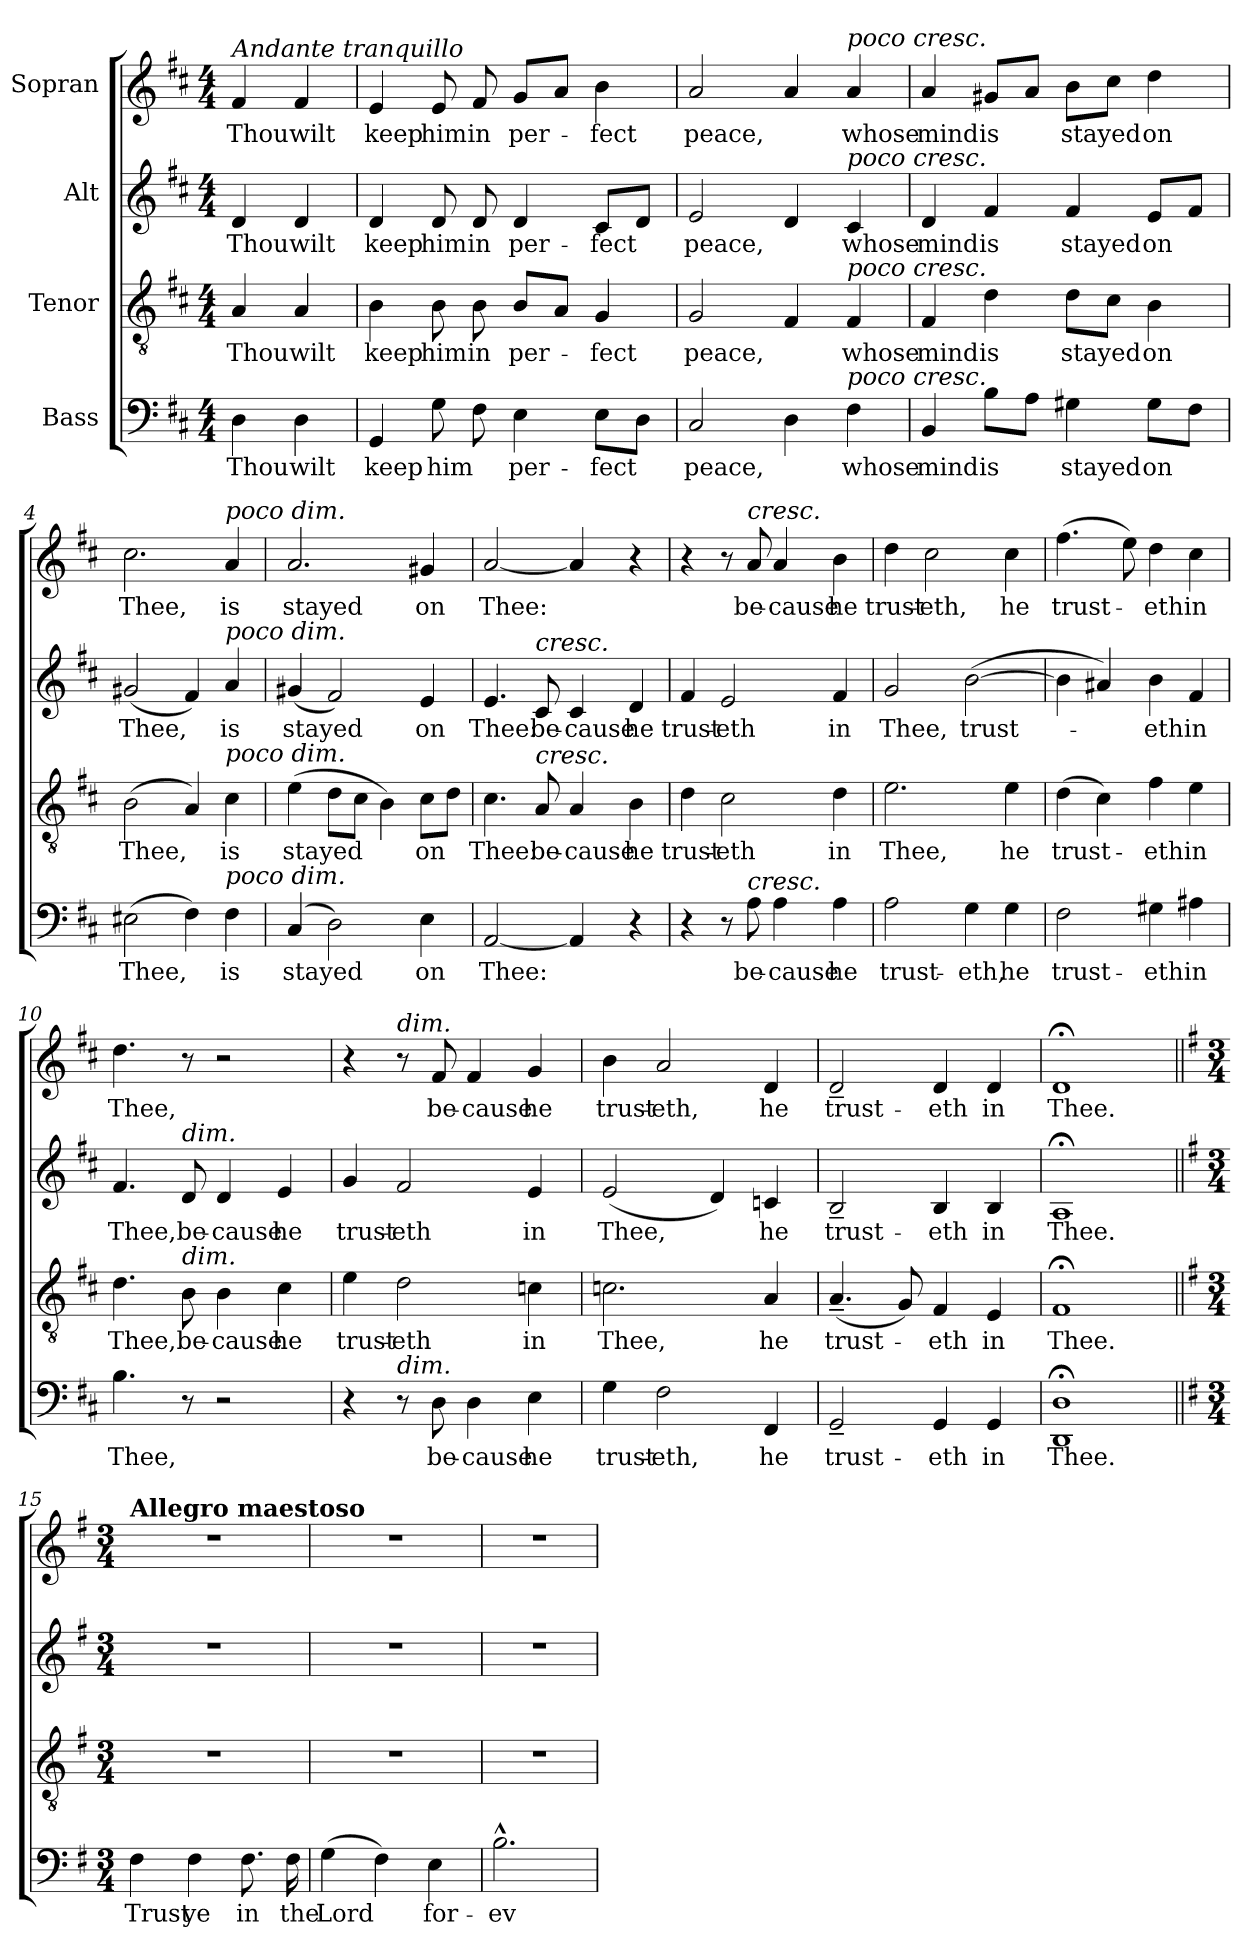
**kern	**text	**kern	**text	**kern	**text	**kern	**text
*part4	*part4	*part3	*part3	*part2	*part2	*part1	*part1
*staff4	*staff4	*staff3	*staff3	*staff2	*staff2	*staff1	*staff1
*I"Bass	*	*I"Tenor	*	*I"Alt	*	*I"Sopran	*
*clefF4	*	*clefGv2	*	*clefG2	*	*clefG2	*
*k[f#c#]	*	*k[f#c#]	*	*k[f#c#]	*	*k[f#c#]	*
*D:	*	*D:	*	*D:	*	*D:	*
*M4/4	*	*M4/4	*	*M4/4	*	*M4/4	*
*MM72	*	*MM72	*	*MM72	*	*MM72	*
=	=	=	=	=	=	=	=
!	!	!	!	!	!	!LO:TX:a:i:t=Andante tranquillo	!
!	!LO:LY:b	!	!LO:LY:b	!	!LO:LY:b	!	!LO:LY:b
4D\	Thou	4A/	Thou	4d/	Thou	4f#/	Thou
!	!LO:LY:b	!	!LO:LY:b	!	!LO:LY:b	!	!LO:LY:b
4D\	wilt	4A/	wilt	4d/	wilt	4f#/	wilt
=1	=1	=1	=1	=1	=1	=1	=1
!	!LO:LY:b	!	!LO:LY:b	!	!LO:LY:b	!	!LO:LY:b
4GG/	keep	4B\	keep	4d/	keep	4e/	keep
!	!LO:LY:b	!	!LO:LY:b	!	!LO:LY:b	!	!LO:LY:b
8G\	him	8B\	him	8d/	him	8e/	him
!	!	!	!LO:LY:b	!	!LO:LY:b	!	!LO:LY:b
8F#\	.	8B\	in	8d/	in	8f#/	in
!	!LO:LY:b	!	!LO:LY:b	!	!LO:LY:b	!	!LO:LY:b
4E\	per-	8B/L	per-	4d/	per-	8g/L	per-
.	.	8A/J	.	.	.	8a/J	.
!	!LO:LY:b	!	!LO:LY:b	!	!LO:LY:b	!	!LO:LY:b
8E\L	-fect	4G/	-fect	8c#/L	-fect	4b\	-fect
8D\J	.	.	.	8d/J	.	.	.
=2	=2	=2	=2	=2	=2	=2	=2
!	!LO:LY:b	!	!LO:LY:b	!	!LO:LY:b	!	!LO:LY:b
2C#/	peace,	2G/	peace,	2e/	peace,	2a/	peace,
4D\	.	4F#/	.	4d/	.	4a/	.
!	!	!	!	!	!	!LO:TX:a:i:t=poco cresc.	!
!	!	!	!	!LO:TX:a:i:t=poco cresc.	!	!	!
!	!	!LO:TX:a:i:t=poco cresc.	!	!	!	!	!
!LO:TX:a:i:t=poco cresc.	!	!	!	!	!	!	!
!	!LO:LY:b	!	!LO:LY:b	!	!LO:LY:b	!	!LO:LY:b
4F#\	whose	4F#/	whose	4c#/	whose	4a/	whose
=3	=3	=3	=3	=3	=3	=3	=3
!	!LO:LY:b	!	!LO:LY:b	!	!LO:LY:b	!	!LO:LY:b
4BB/	mind	4F#/	mind	4d/	mind	4a/	mind
!	!LO:LY:b	!	!LO:LY:b	!	!LO:LY:b	!	!LO:LY:b
8B\L	is	4d\	is	4f#/	is	8g#X/L	is
8A\J	.	.	.	.	.	8a/J	.
!	!LO:LY:b	!	!LO:LY:b	!	!LO:LY:b	!	!LO:LY:b
4G#X\	stayed	8d\L	stayed	4f#/	stayed	8b\L	stayed
.	.	8c#\J	.	.	.	8cc#\J	.
!	!LO:LY:b	!	!LO:LY:b	!	!LO:LY:b	!	!LO:LY:b
8G#\L	on	4B\	on	8e/L	on	4dd\	on
8F#\J	.	.	.	8f#/J	.	.	.
!!LO:LB:g=z
=4	=4	=4	=4	=4	=4	=4	=4
!	!LO:LY:b	!	!LO:LY:b	!	!LO:LY:b	!	!LO:LY:b
(>2E#X\	Thee,	(>2B\	Thee,	(<2g#X/	Thee,	2.cc#\	Thee,
4F#\)	.	4A/)	.	4f#/)	.	.	.
!	!	!	!	!	!	!LO:TX:a:i:t=poco dim.	!
!	!	!	!	!LO:TX:a:i:t=poco dim.	!	!	!
!	!	!LO:TX:a:i:t=poco dim.	!	!	!	!	!
!LO:TX:a:i:t=poco dim.	!	!	!	!	!	!	!
!	!LO:LY:b	!	!LO:LY:b	!	!LO:LY:b	!	!LO:LY:b
4F#\	is	4c#\	is	4a/	is	4a/	is
!!LO:PB:g=z
=5	=5	=5	=5	=5	=5	=5	=5
!	!LO:LY:b	!	!LO:LY:b	!	!LO:LY:b	!	!LO:LY:b
(>4C#/	stayed	(>4e\	stayed	(<4g#X/	stayed	2.a/	stayed
2D\)	.	8d\L	.	2f#/)	.	.	.
.	.	8c#\J	.	.	.	.	.
.	.	4B\)	.	.	.	.	.
!	!LO:LY:b	!	!LO:LY:b	!	!LO:LY:b	!	!LO:LY:b
4E\	on	8c#\L	on	4e/	on	4g#X/	on
.	.	8d\J	.	.	.	.	.
=6	=6	=6	=6	=6	=6	=6	=6
!	!LO:LY:b	!	!LO:LY:b	!	!LO:LY:b	!	!LO:LY:b
[2AA/	Thee:	4.c#\	Thee:	4.e/	Thee:	[2a/	Thee:
!	!	!	!	!LO:TX:a:i:t=cresc.	!	!	!
!	!	!LO:TX:a:i:t=cresc.	!	!	!	!	!
!	!	!	!LO:LY:b	!	!LO:LY:b	!	!
.	.	8A/	be-	8c#/	be-	.	.
!	!	!	!LO:LY:b	!	!LO:LY:b	!	!
4AA/]	.	4A/	-cause	4c#/	-cause	4a/]	.
!	!	!	!LO:LY:b	!	!LO:LY:b	!	!
4r	.	4B\	he	4d/	he	4r	.
=7	=7	=7	=7	=7	=7	=7	=7
!	!	!	!LO:LY:b	!	!LO:LY:b	!	!
4r	.	4d\	trust-	4f#/	trust-	4r	.
!	!	!	!LO:LY:b	!	!LO:LY:b	!	!
8r	.	2c#\	-eth	2e/	-eth	8r	.
!	!	!	!	!	!	!LO:TX:a:i:t=cresc.	!
!LO:TX:a:i:t=cresc.	!	!	!	!	!	!	!
!	!LO:LY:b	!	!	!	!	!	!LO:LY:b
8A\	be-	.	.	.	.	8a/	be-
!	!LO:LY:b	!	!	!	!	!	!LO:LY:b
4A\	-cause	.	.	.	.	4a/	-cause
!	!LO:LY:b	!	!LO:LY:b	!	!LO:LY:b	!	!LO:LY:b
4A\	he	4d\	in	4f#/	in	4b\	he
=8	=8	=8	=8	=8	=8	=8	=8
!	!LO:LY:b	!	!LO:LY:b	!	!LO:LY:b	!	!LO:LY:b
2A\	trust-	2.e\	Thee,	2g/	Thee,	4dd\	trust-
!	!	!	!	!	!	!	!LO:LY:b
.	.	.	.	.	.	2cc#\	-eth,
!	!LO:LY:b	!	!	!	!LO:LY:b	!	!
4G\	-eth,	.	.	(>[2b\	trust-	.	.
!	!LO:LY:b	!	!LO:LY:b	!	!	!	!LO:LY:b
4G\	he	4e\	he	.	.	4cc#\	he
!!LO:LB:g=z
=9	=9	=9	=9	=9	=9	=9	=9
!	!LO:LY:b	!	!LO:LY:b	!	!	!	!LO:LY:b
2F#\	trust-	(>4d\	trust-	4b\]	.	(>4.ff#\	trust-
.	.	4c#\)	.	4a#X/)	.	.	.
.	.	.	.	.	.	8ee\)	.
!	!LO:LY:b	!	!LO:LY:b	!	!LO:LY:b	!	!LO:LY:b
4G#X\	-eth	4f#\	-eth	4b\	-eth	4dd\	-eth
!	!LO:LY:b	!	!LO:LY:b	!	!LO:LY:b	!	!LO:LY:b
4A#X\	in	4e\	in	4f#/	in	4cc#\	in
!!LO:PB:g=z
=10	=10	=10	=10	=10	=10	=10	=10
!	!LO:LY:b	!	!LO:LY:b	!	!LO:LY:b	!	!LO:LY:b
4.B\	Thee,	4.d\	Thee,	4.f#/	Thee,	4.dd\	Thee,
!	!	!	!	!LO:TX:a:i:t=dim.	!	!	!
!	!	!LO:TX:a:i:t=dim.	!	!	!	!	!
!	!	!	!LO:LY:b	!	!LO:LY:b	!	!
8r	.	8B\	be-	8d/	be-	8r	.
!	!	!	!LO:LY:b	!	!LO:LY:b	!	!
2r	.	4B\	-cause	4d/	-cause	2r	.
!	!	!	!LO:LY:b	!	!LO:LY:b	!	!
.	.	4c#\	he	4e/	he	.	.
=11	=11	=11	=11	=11	=11	=11	=11
!	!	!	!LO:LY:b	!	!LO:LY:b	!	!
4r	.	4e\	trust-	4g/	trust-	4r	.
!	!	!	!	!	!	!LO:TX:a:i:t=dim.	!
!LO:TX:a:i:t=dim.	!	!	!	!	!	!	!
!	!	!	!LO:LY:b	!	!LO:LY:b	!	!
8r	.	2d\	-eth	2f#/	-eth	8r	.
!	!LO:LY:b	!	!	!	!	!	!LO:LY:b
8D\	be-	.	.	.	.	8f#/	be-
!	!LO:LY:b	!	!	!	!	!	!LO:LY:b
4D\	-cause	.	.	.	.	4f#/	-cause
!	!LO:LY:b	!	!LO:LY:b	!	!LO:LY:b	!	!LO:LY:b
4E\	he	4cn\	in	4e/	in	4g/	he
=12	=12	=12	=12	=12	=12	=12	=12
!	!LO:LY:b	!	!LO:LY:b	!	!LO:LY:b	!	!LO:LY:b
4G\	trust-	2.cn\	Thee,	(<2e/	Thee,	4b\	trust-
!	!LO:LY:b	!	!	!	!	!	!LO:LY:b
2F#\	-eth,	.	.	.	.	2a/	-eth,
.	.	.	.	4d/)	.	.	.
!	!LO:LY:b	!	!LO:LY:b	!	!LO:LY:b	!	!LO:LY:b
4FF#/	he	4A/	he	4cn/	he	4d/	he
=13	=13	=13	=13	=13	=13	=13	=13
!	!LO:LY:b	!	!LO:LY:b	!	!LO:LY:b	!	!LO:LY:b
2GG~/	trust-	(<4.A~/	trust-	2B~/	trust-	2d~/	trust-
.	.	8G/)	.	.	.	.	.
!	!LO:LY:b	!	!LO:LY:b	!	!LO:LY:b	!	!LO:LY:b
4GG/	-eth	4F#/	-eth	4B/	-eth	4d/	-eth
!	!LO:LY:b	!	!LO:LY:b	!	!LO:LY:b	!	!LO:LY:b
4GG/	in	4E/	in	4B/	in	4d/	in
=14	=14	=14	=14	=14	=14	=14	=14
!	!LO:LY:b	!	!LO:LY:b	!	!LO:LY:b	!	!LO:LY:b
1DD;< 1D;<	Thee.	1F#;<	Thee.	1A;<	Thee.	1d;<	Thee.
!!LO:LB:g=z
=15||	=15||	=15||	=15||	=15||	=15||	=15||	=15||
*k[f#]	*	*k[f#]	*	*k[f#]	*	*k[f#]	*
*G:	*	*G:	*	*G:	*	*G:	*
*M3/4	*	*M3/4	*	*M3/4	*	*M3/4	*
!	!	!	!	!	!	!LO:TX:a:B:t=Allegro maestoso	!
!	!LO:LY:b	!	!	!	!	!	!
4F#\	Trust	2.r	.	2.r	.	2.r	.
!	!LO:LY:b	!	!	!	!	!	!
4F#\	ye	.	.	.	.	.	.
!	!LO:LY:b	!	!	!	!	!	!
8.F#\	in	.	.	.	.	.	.
!	!LO:LY:b	!	!	!	!	!	!
16F#\	the	.	.	.	.	.	.
=16	=16	=16	=16	=16	=16	=16	=16
!	!LO:LY:b	!	!	!	!	!	!
(>4G\	Lord	2.r	.	2.r	.	2.r	.
4F#\)	.	.	.	.	.	.	.
!	!LO:LY:b	!	!	!	!	!	!
4E\	for-	.	.	.	.	.	.
=17	=17	=17	=17	=17	=17	=17	=17
!	!LO:LY:b	!	!	!	!	!	!
2.B^^\	-ev-	2.r	.	2.r	.	2.r	.
=	=	=	=	=	=	=	=
*-	*-	*-	*-	*-	*-	*-	*-
